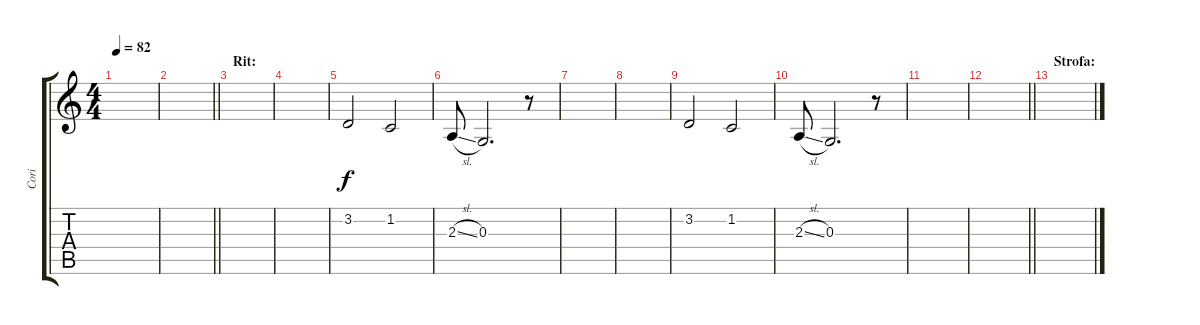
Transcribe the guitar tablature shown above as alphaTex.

\track ("Cori" "Cori") {instrument clarinet}
\staff {score tabs}
\tuning (E4 B3 G3 D3 A2 E2) {hide}
\ts (4 4)
\tempo 82
\clef g2
\ks c
|
\barLineRight lightlight
|
\section ("" "Rit:")
|
|
3.2.2 1.2.2 |
2.3{sl}.8 0.3.2{d} r.8 |
|
|
3.2.2 1.2.2 |
2.3{sl}.8 0.3.2{d} r.8 |
|
\barLineRight lightlight
|
\section ("" "Strofa:")
